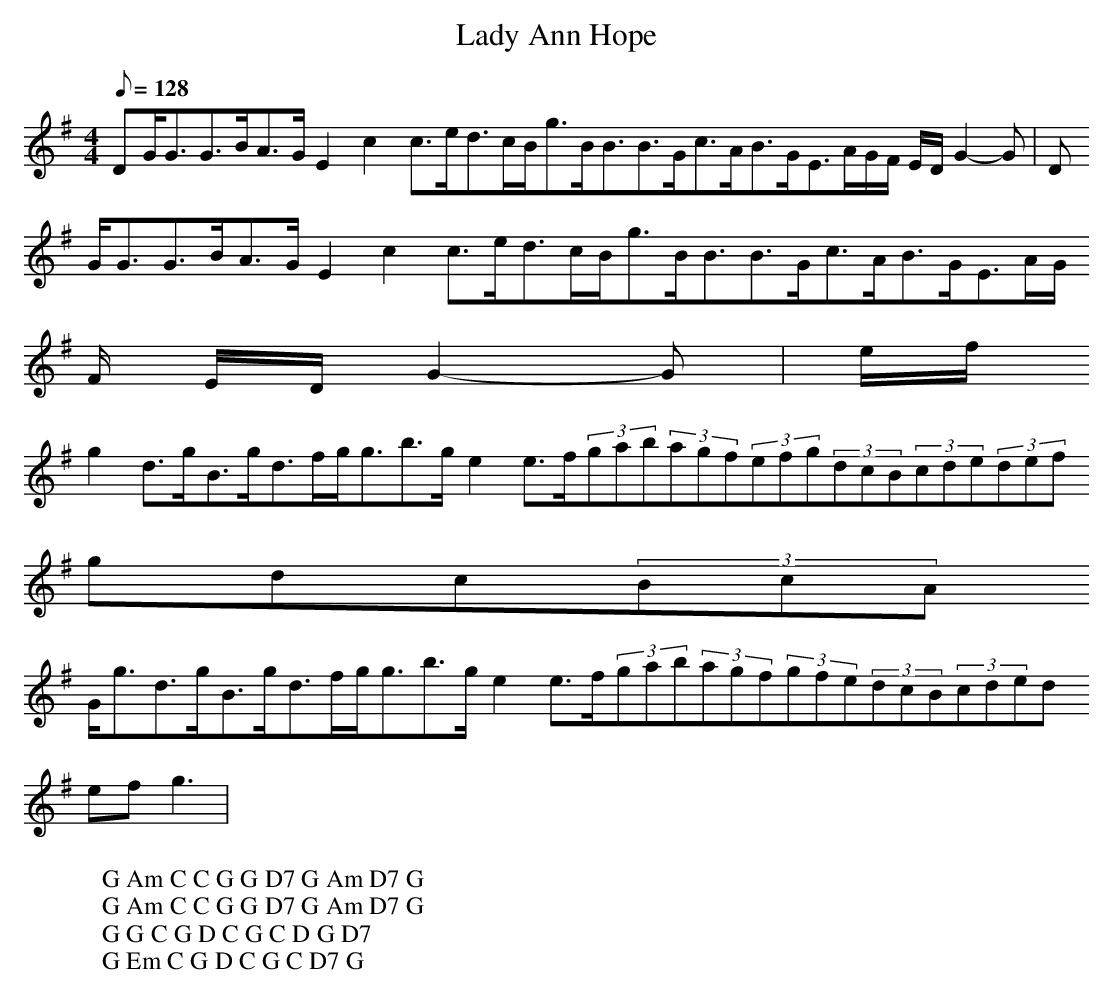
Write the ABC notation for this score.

X:1
T:Lady Ann Hope
M:4/4
L:1/8
Q:128
K:G
DG/G3/2G3/2B/A3/2G/E2c2c3/2e/d3/2c/B/g3/2B/B3/2B3/2G/c3/2A/B3/2G/E3/2A/G/F/ E/D/G2-G|D
W:G Am C C G G D7 G Am D7 G
G/G3/2G3/2B/A3/2G/E2c2c3/2e/d3/2c/B/g3/2B/B3/2B3/2G/c3/2A/B3/2G/E3/2A/G/
F/ E/D/G2-G|e/f/
W:G Am C C G G D7 G Am D7 G
g2d3/2g/B3/2g/d3/2f/g/g3/2b3/2g/e2e3/2f/(3gab(3agf(3efg(3dcB(3cde(3def(3
gdc(3BcA
W:G G C G D C G C D G D7
G/g3/2d3/2g/B3/2g/d3/2f/g/g3/2b3/2g/e2e3/2f/(3gab(3agf(3gfe(3dcB(3cde(3d
efg3|
W:G Em C G D C G C D7 G
